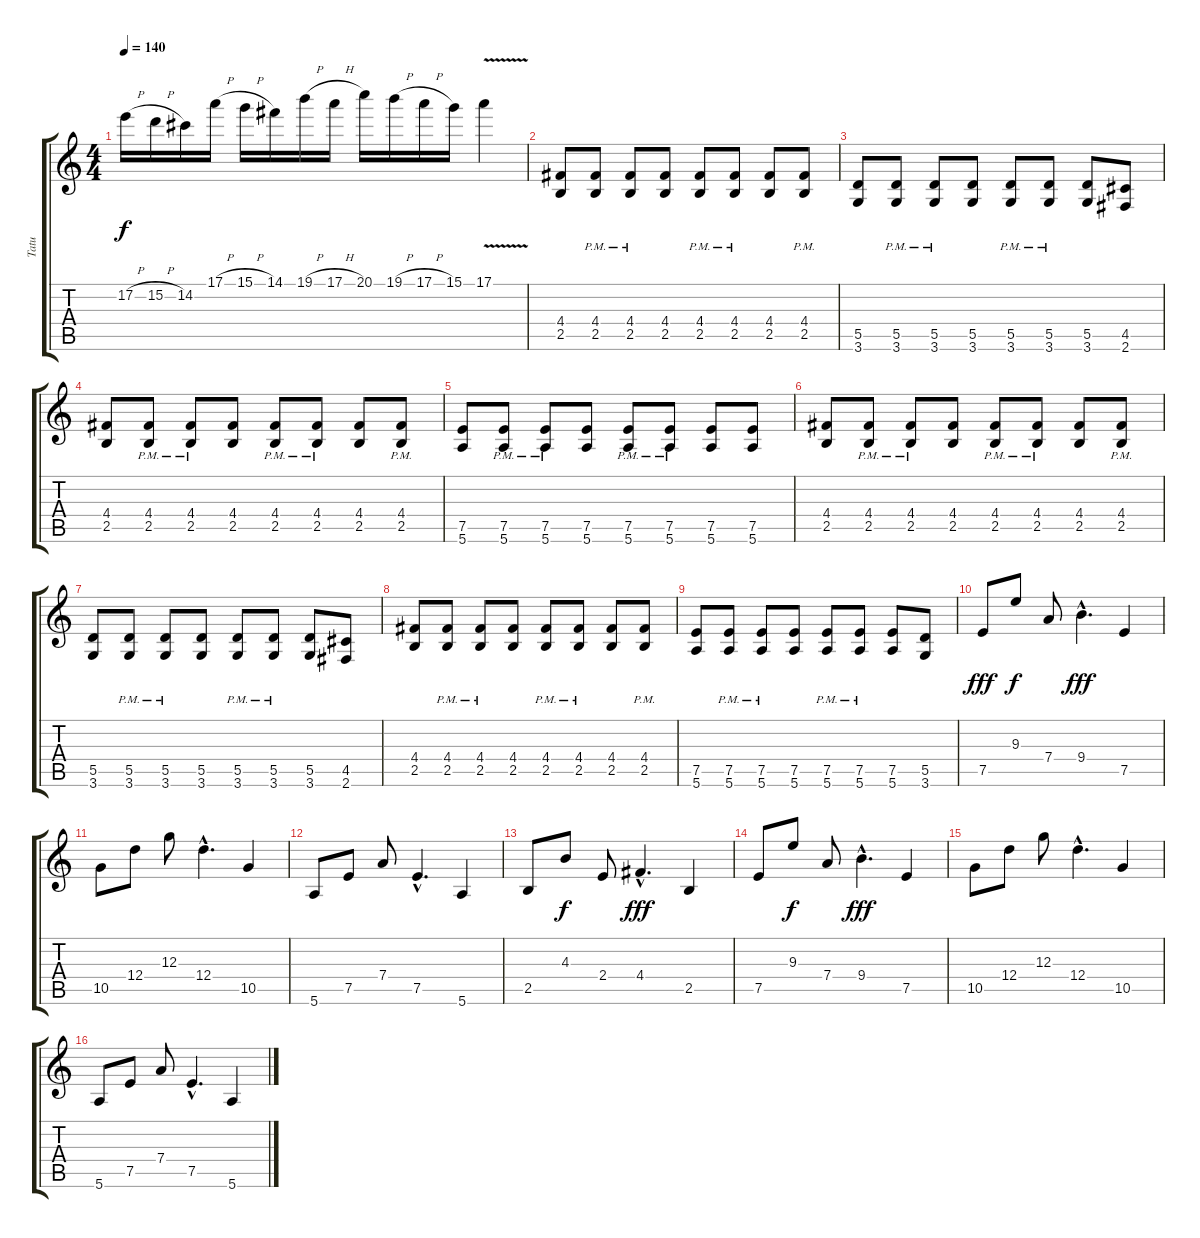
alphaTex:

\track ("Tatu" "Tatu") {instrument overdrivenguitar}
\staff {score tabs}
\tuning (E4 B3 G3 D3 A2 E2) {hide}
\ts (4 4)
\tempo 140
\clef g2
\ks c
17.2{h}.16{dy f} 15.2{h}.16 14.2.16 17.1{h}.16 15.1{h}.16 14.1.16 19.1{h}.16 17.1{h}.16 20.1.16 19.1{h}.16 17.1{h}.16 15.1.16 17.1{v}.4 |
(4.4 2.5).8 (4.4{pm} 2.5{pm}).8 (4.4{pm} 2.5{pm}).8 (4.4 2.5).8 (4.4{pm} 2.5{pm}).8 (4.4{pm} 2.5{pm}).8 (4.4 2.5).8 (4.4{pm} 2.5{pm}).8 |
(5.5 3.6).8 (5.5{pm} 3.6{pm}).8 (5.5{pm} 3.6{pm}).8 (5.5 3.6).8 (5.5{pm} 3.6{pm}).8 (5.5{pm} 3.6{pm}).8 (5.5 3.6).8 (4.5 2.6).8 |
(4.4 2.5).8 (4.4{pm} 2.5{pm}).8 (4.4{pm} 2.5{pm}).8 (4.4 2.5).8 (4.4{pm} 2.5{pm}).8 (4.4{pm} 2.5{pm}).8 (4.4 2.5).8 (4.4{pm} 2.5{pm}).8 |
(7.5 5.6).8 (7.5{pm} 5.6{pm}).8 (7.5{pm} 5.6{pm}).8 (7.5 5.6).8 (7.5{pm} 5.6{pm}).8 (7.5{pm} 5.6{pm}).8 (7.5 5.6).8 (7.5 5.6).8 |
(4.4 2.5).8 (4.4{pm} 2.5{pm}).8 (4.4{pm} 2.5{pm}).8 (4.4 2.5).8 (4.4{pm} 2.5{pm}).8 (4.4{pm} 2.5{pm}).8 (4.4 2.5).8 (4.4{pm} 2.5{pm}).8 |
(5.5 3.6).8 (5.5{pm} 3.6{pm}).8 (5.5{pm} 3.6{pm}).8 (5.5 3.6).8 (5.5{pm} 3.6{pm}).8 (5.5{pm} 3.6{pm}).8 (5.5 3.6).8 (4.5 2.6).8 |
(4.4 2.5).8 (4.4{pm} 2.5{pm}).8 (4.4{pm} 2.5{pm}).8 (4.4 2.5).8 (4.4{pm} 2.5{pm}).8 (4.4{pm} 2.5{pm}).8 (4.4 2.5).8 (4.4{pm} 2.5{pm}).8 |
(7.5 5.6).8 (7.5{pm} 5.6{pm}).8 (7.5{pm} 5.6{pm}).8 (7.5 5.6).8 (7.5{pm} 5.6{pm}).8 (7.5{pm} 5.6{pm}).8 (7.5 5.6).8 (5.5 3.6).8 |
7.5.8{dy fff} 9.3.8{dy f} 7.4.8 9.4{hac}.4{d dy fff} 7.5.4 |
10.5.8 12.4.8 12.3.8 12.4{hac}.4{d} 10.5.4 |
5.6.8 7.5.8 7.4.8 7.5{hac}.4{d} 5.6.4 |
2.5.8 4.3.8{dy f} 2.4.8 4.4{hac}.4{d dy fff} 2.5.4 |
7.5.8 9.3.8{dy f} 7.4.8 9.4{hac}.4{d dy fff} 7.5.4 |
10.5.8 12.4.8 12.3.8 12.4{hac}.4{d} 10.5.4 |
5.6.8 7.5.8 7.4.8 7.5{hac}.4{d} 5.6.4
